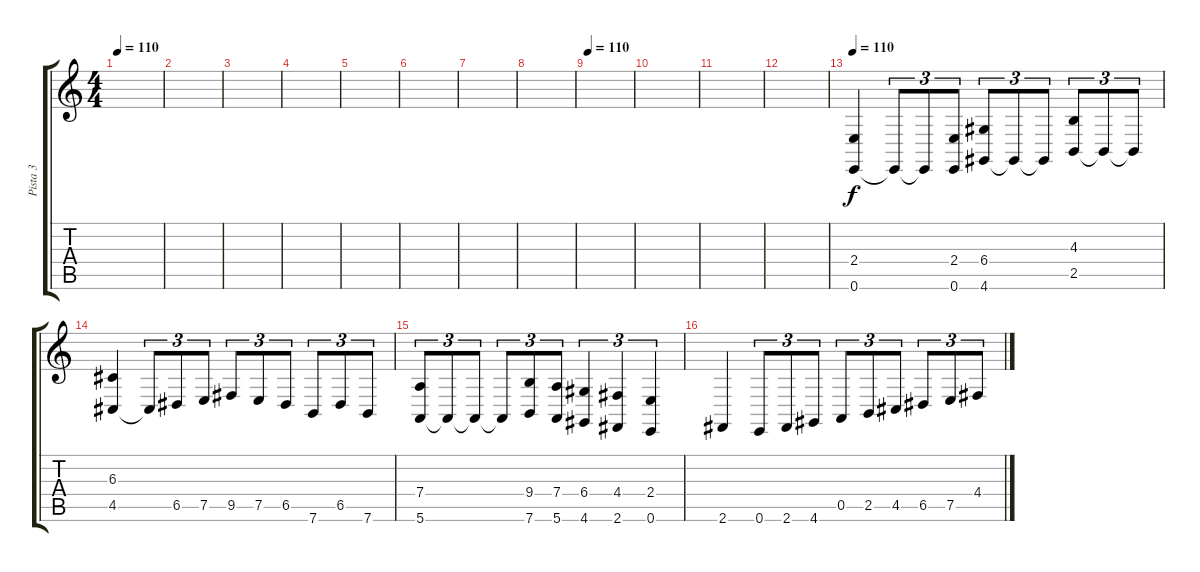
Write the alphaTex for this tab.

\track ("Pista 3" "Pista 3") {instrument acousticgrandpiano}
\staff {score tabs}
\tuning (E4 B3 G3 D3 A2 E2) {hide}
\ts (4 4)
\tempo 110
\clef g2
\ks c
|
|
|
|
|
|
|
|
\tempo 110
|
|
|
|
\tempo 110
(2.4 0.6).4{volume 8 instrument stringensemble1} 0.6{t}.8{tu (3 2)} 0.6{t}.8{tu (3 2)} (2.4 0.6).8{tu (3 2)} (6.4 4.6).8{tu (3 2)} 4.6{t}.8{tu (3 2)} 4.6{t}.8{tu (3 2)} (4.3 2.5).8{tu (3 2)} 2.5{t}.8{tu (3 2)} 2.5{t}.8{tu (3 2)} |
(6.3 4.5).4 4.5{t}.8{tu (3 2)} 6.5.8{tu (3 2)} 7.5.8{tu (3 2)} 9.5.8{tu (3 2)} 7.5.8{tu (3 2)} 6.5.8{tu (3 2)} 7.6.8{tu (3 2)} 6.5.8{tu (3 2)} 7.6.8{tu (3 2)} |
(7.4 5.6).8{tu (3 2)} 5.6{t}.8{tu (3 2)} 5.6{t}.8{tu (3 2)} 5.6{t}.8{tu (3 2)} (9.4 7.6).8{tu (3 2)} (7.4 5.6).8{tu (3 2)} (6.4 4.6).4{tu (3 2)} (4.4 2.6).4{tu (3 2)} (2.4 0.6).4{tu (3 2)} |
2.6.4 0.6.8{tu (3 2) volume 16 instrument stringensemble1} 2.6.8{tu (3 2)} 4.6.8{tu (3 2)} 0.5.8{tu (3 2)} 2.5.8{tu (3 2)} 4.5.8{tu (3 2)} 6.5.8{tu (3 2)} 7.5.8{tu (3 2)} 4.4.8{tu (3 2)}
